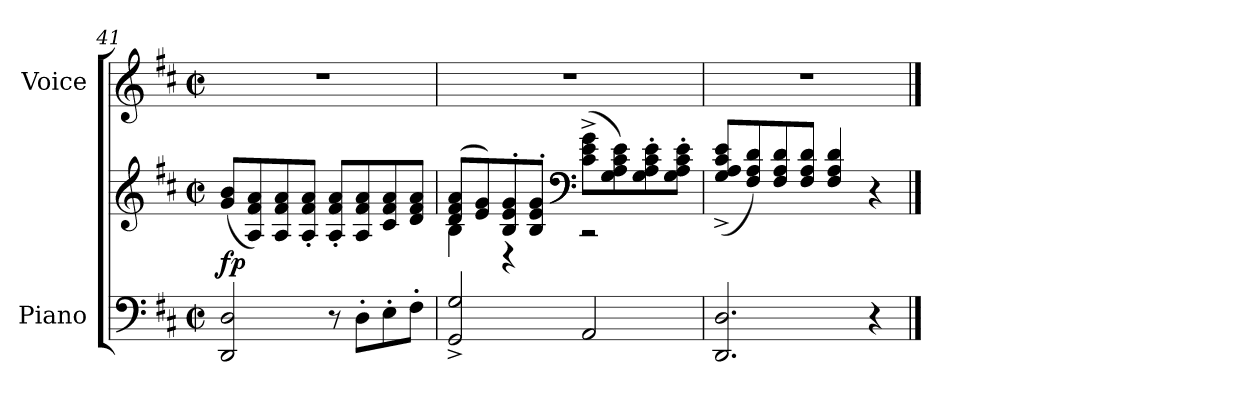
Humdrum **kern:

**kern	**kern	**dynam	**kern
*part2	*part2	*part2	*part1
*staff3	*staff2	*staff2/3	*staff1
*I"Piano	*	*	*I"Voice
*I'Pno.	*	*	*I'Voice
*clefF4	*clefG2	*	*clefG2
*k[f#c#]	*k[f#c#]	*	*k[f#c#]
*D:	*D:	*	*D:
*M2/2	*M2/2	*	*M2/2
*met(c|)	*met(c|)	*	*met(c|)
=41	=41	=41	=41
2DDi/ 2Di	(8gi/ 8biL	fp	1r
.	8Ai/ 8f#i 8ai)	.	.
.	8Ai/ 8f#i 8ai	.	.
.	8Ai/' 8f#i' 8ai'J	.	.
8r	8Ai/' 8f#i' 8ai'L	.	.
8D'i\L	8Ai/ 8f#i 8ai	.	.
8E'i\	8c#i/ 8f#i 8ai	.	.
8F#'i\J	8di/ 8f#i 8aiJ	.	.
=42	=42	=42	=42
*	*^	*	*
2GGi/^ 2Gi^	(8di/ 8f#i 8aiL	4Bi\	.	1r
.	8ei/ 8gi)	.	.	.
.	8Bi/' 8ei' 8gi'	4r	.	.
.	8Bi/' 8ei' 8gi'J	.	.	.
*	*clefF4	*	*	*
2AAi/	(8c#i\^ 8ei^ 8gi^L	2r	.	.
.	8Gi\ 8Ai 8c#i 8ei)	.	.	.
.	8Gi\' 8Ai' 8c#i' 8ei'	.	.	.
.	8Gi\' 8Ai' 8c#i' 8ei'J	.	.	.
*	*v	*v	*	*
=43	=43	=43	=43
2.DDi/ 2.Di	(8Gi/^ 8Ai^ 8c#i^ 8ei^L	.	1r
.	8F#i/ 8Ai 8di)	.	.
.	8F#i/ 8Ai 8di	.	.
.	8F#i/ 8Ai 8diJ	.	.
.	4F#i/ 4Ai 4di	.	.
4r	4r	.	.
==	==	==	==
*-	*-	*-	*-
